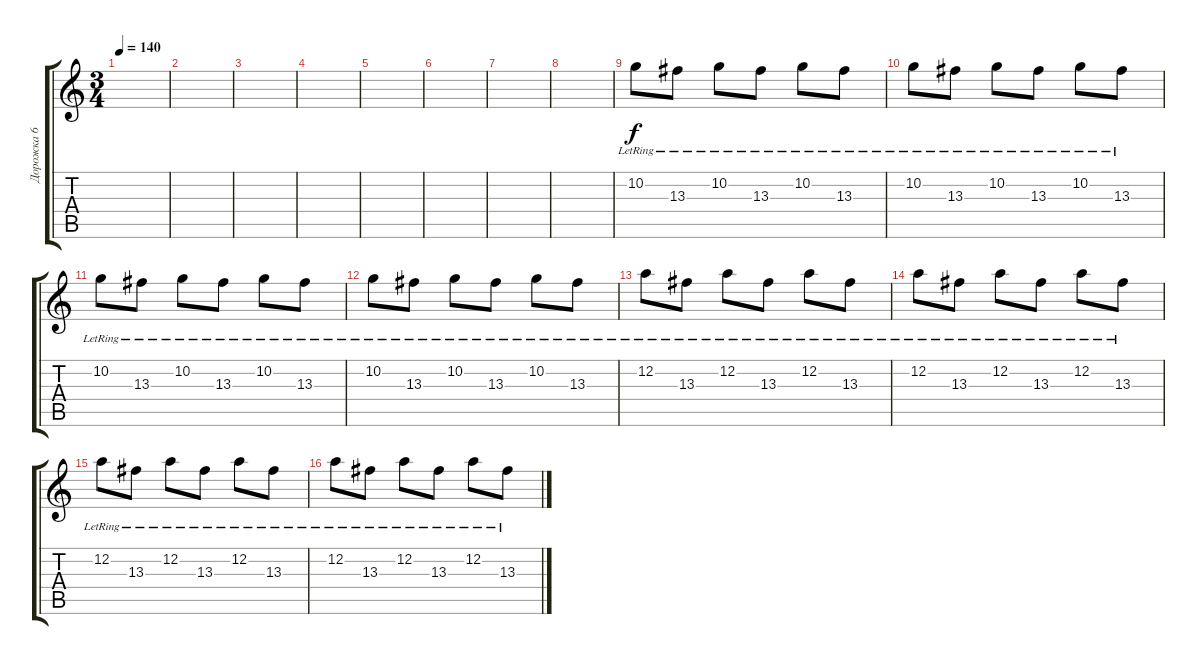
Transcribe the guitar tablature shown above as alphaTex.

\track ("Дорожка 6" "Дорожка 6") {instrument electricguitarjazz}
\staff {score tabs}
\tuning (D4 A3 F3 C3 G2 C2) {hide}
\ts (3 4)
\tempo 140
\clef g2
\ks c
|
|
|
|
|
|
|
|
10.2{lr}.8 13.3{lr}.8 10.2{lr}.8 13.3{lr}.8 10.2{lr}.8 13.3{lr}.8 |
10.2{lr}.8 13.3{lr}.8 10.2{lr}.8 13.3{lr}.8 10.2{lr}.8 13.3{lr}.8 |
10.2{lr}.8 13.3{lr}.8 10.2{lr}.8 13.3{lr}.8 10.2{lr}.8 13.3{lr}.8 |
10.2{lr}.8 13.3{lr}.8 10.2{lr}.8 13.3{lr}.8 10.2{lr}.8 13.3{lr}.8 |
12.2{lr}.8 13.3{lr}.8 12.2{lr}.8 13.3{lr}.8 12.2{lr}.8 13.3{lr}.8 |
12.2{lr}.8 13.3{lr}.8 12.2{lr}.8 13.3{lr}.8 12.2{lr}.8 13.3{lr}.8 |
12.2{lr}.8 13.3{lr}.8 12.2{lr}.8 13.3{lr}.8 12.2{lr}.8 13.3{lr}.8 |
12.2{lr}.8 13.3{lr}.8 12.2{lr}.8 13.3{lr}.8 12.2{lr}.8 13.3{lr}.8
